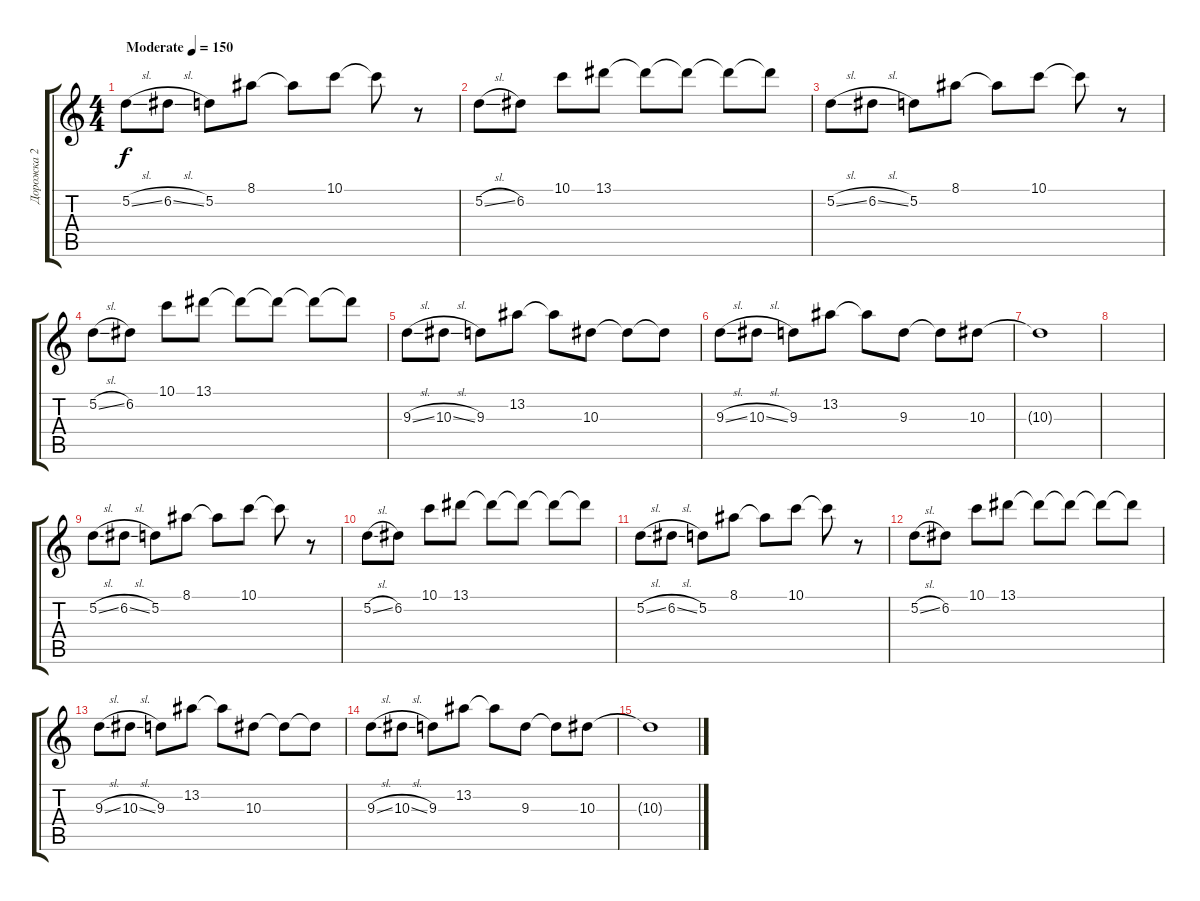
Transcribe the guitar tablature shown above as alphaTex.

\track ("Дорожка 2" "Дорожка 2") {instrument overdrivenguitar}
\staff {score tabs}
\tuning (D4 A3 F3 C3 G2 C2) {hide}
\ts (4 4)
\tempo (150 "Moderate")
\clef g2
\ks c
5.2{sl}.8{dy f instrument electricguitarclean} 6.2{sl}.8 5.2.8 8.1.8 8.1{t}.8 10.1.8 10.1{t}.8 r.8 |
5.2{sl}.8 6.2.8 10.1.8 13.1.8 13.1{t}.8 13.1{t}.8 13.1{t}.8 13.1{t}.8 |
5.2{sl}.8 6.2{sl}.8 5.2.8 8.1.8 8.1{t}.8 10.1.8 10.1{t}.8 r.8 |
5.2{sl}.8 6.2.8 10.1.8 13.1.8 13.1{t}.8 13.1{t}.8 13.1{t}.8 13.1{t}.8 |
9.3{sl}.8 10.3{sl}.8 9.3.8 13.2.8 13.2{t}.8 10.3.8 10.3{t}.8 10.3{t}.8 |
9.3{sl}.8 10.3{sl}.8 9.3.8 13.2.8 13.2{t}.8 9.3.8 9.3{t}.8 10.3.8 |
10.3{t}.1 |
|
5.2{sl}.8{instrument electricguitarclean} 6.2{sl}.8 5.2.8 8.1.8 8.1{t}.8 10.1.8 10.1{t}.8 r.8 |
5.2{sl}.8 6.2.8 10.1.8 13.1.8 13.1{t}.8 13.1{t}.8 13.1{t}.8 13.1{t}.8 |
5.2{sl}.8 6.2{sl}.8 5.2.8 8.1.8 8.1{t}.8 10.1.8 10.1{t}.8 r.8 |
5.2{sl}.8 6.2.8 10.1.8 13.1.8 13.1{t}.8 13.1{t}.8 13.1{t}.8 13.1{t}.8 |
9.3{sl}.8 10.3{sl}.8 9.3.8 13.2.8 13.2{t}.8 10.3.8 10.3{t}.8 10.3{t}.8 |
9.3{sl}.8 10.3{sl}.8 9.3.8 13.2.8 13.2{t}.8 9.3.8 9.3{t}.8 10.3.8 |
10.3{t}.1
